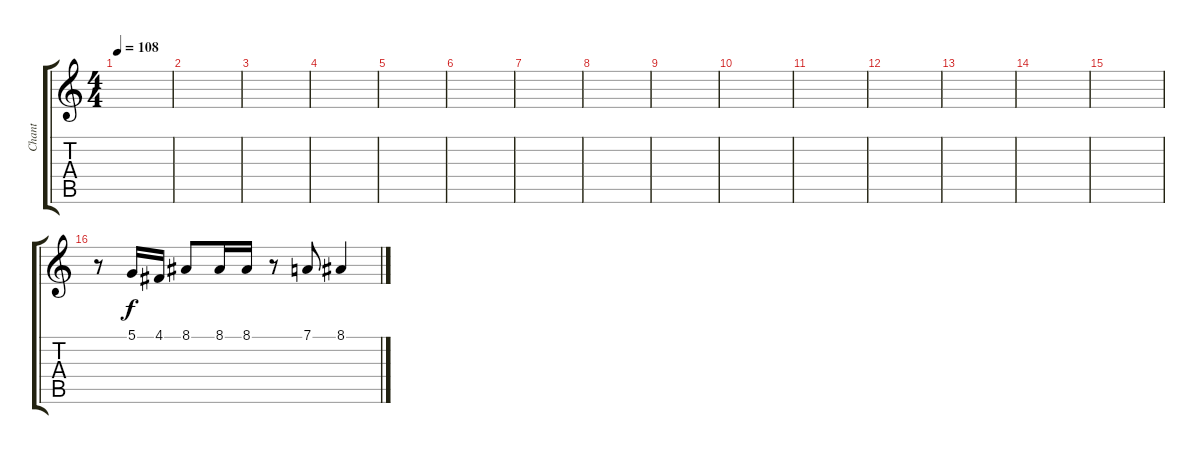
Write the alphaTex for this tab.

\track ("Chant" "Chant") {instrument shakuhachi}
\staff {score tabs}
\tuning (D4 A3 F3 C3 G2 D2) {hide}
\ts (4 4)
\tempo 108
\clef g2
\ks c
|
|
|
|
|
|
|
|
|
|
|
|
|
|
|
r.8 5.1.16 4.1.16 8.1.8 8.1.16 8.1.16 r.8 7.1.8 8.1.4
